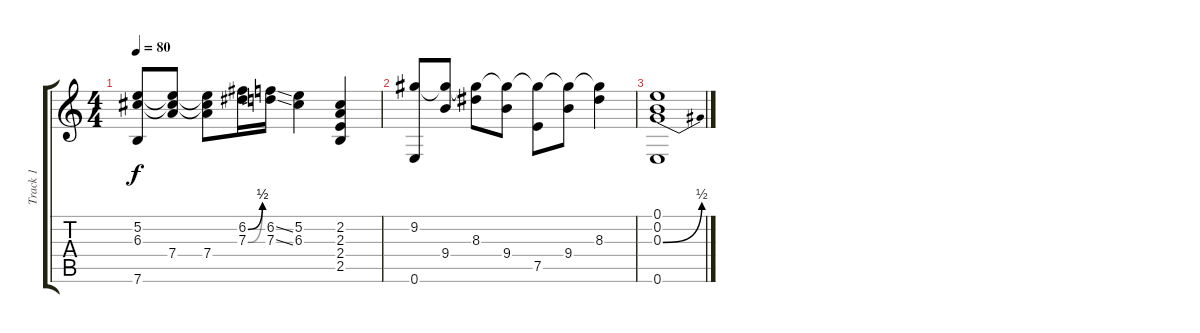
\track ("Track 1" "Track 1") {instrument acousticguitarsteel}
\staff {score tabs}
\tuning (E4 B3 G3 D3 A2 E2) {hide}
\ts (4 4)
\tempo 80
\clef g2
\ks c
(5.2 6.3 7.6).8{dy f} (5.2{t} 6.3{t} 7.4).8 (5.2{t} 6.3{t} 7.4).8 (6.2{be (bend 0 0 60 2)} 7.3{be (bend 0 0 60 2)}).16 (6.2{ss} 7.3{ss}).16 (5.2 6.3).4 (2.2 2.3 2.4 2.5).4 |
(9.2 0.6).8 (9.2{t} 9.4).8 (9.2{t} 8.3).8 (9.2{t} 9.4).8 (9.2{t} 7.5).8 (9.2{t} 9.4).8 (9.2{t} 8.3).4 |
(0.1 0.2 0.3{be (bend 0 0 60 2)} 0.6).1
